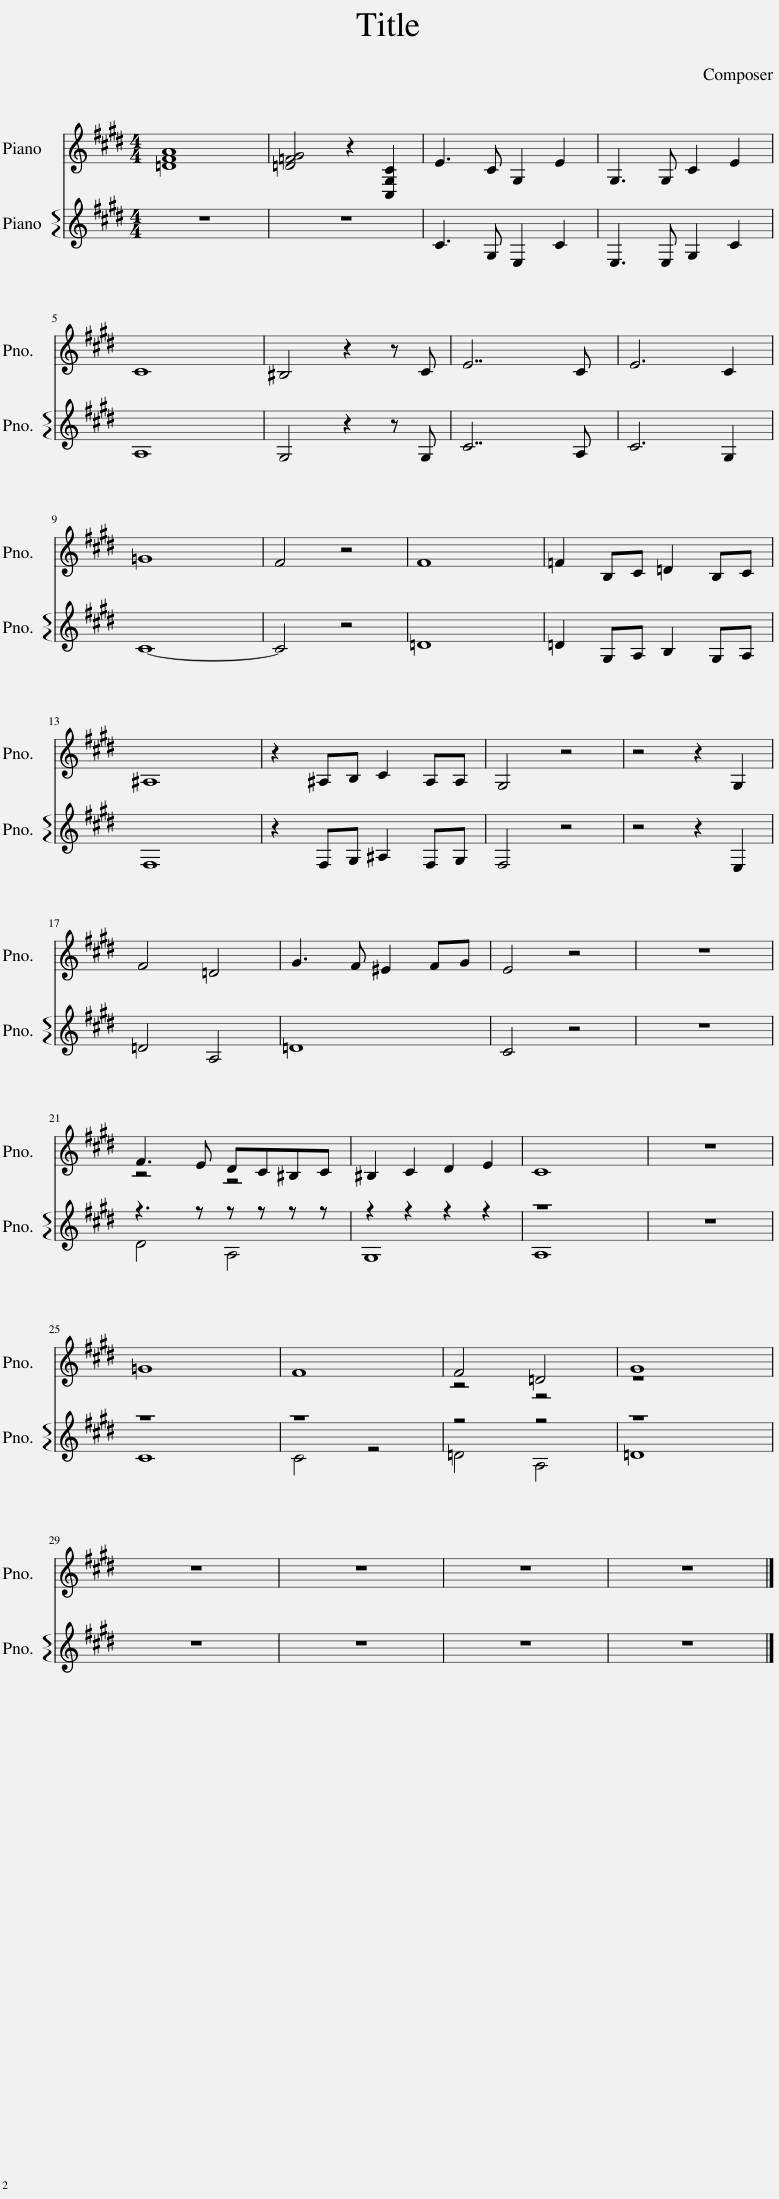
X:1
%%score 1 ( 2 3 )
L:1/8
M:4/4
I:linebreak $
K:E
V:1 treble
V:2 treble
V:3 treble
V:1
 [=DFA]8 | [=D=FG]4 z2 [C,G,C]2 | E3 C G,2 E2 | G,3 G, C2 E2 |$ C8 | %5
 ^B,4 z2 z C | E7 C | E6 C2 |$ =G8 | F4 z4 | %10
 F8 | =F2 B,C =D2 B,C |$ ^A,8 | z2 ^A,B, C2 A,A, | G,4 z4 | %15
 z4 z2 G,2 |$ F4 =D4 | G3 F ^E2 FG | E4 z4 | z8 |$ %20
 F3 E DC^B,C | ^B,2 C2 D2 E2 | C8 | z8 |$ =G8 | %25
 F8 | F4 =D4 | G8 |$ z8 | z8 | %30
 z8 | z8 |] %32
V:2
 z8 | z8 | C3 G, E,2 C2 | E,3 E, G,2 C2 |$ A,8 | %5
 G,4 z2 z G, | C7 A, | C6 G,2 |$ C8- | C4 z4 | %10
 =D8 | =D2 G,A, B,2 G,A, |$ F,8 | z2 F,G, ^A,2 F,G, | F,4 z4 | %15
 z4 z2 E,2 |$ =D4 A,4 | =D8 | C4 z4 | z8 |$ %20
 z3 z z z z z | z2 z2 z2 z2 | z8 | z8 |$ z8 | %25
 z8 | z4 z4 | z8 |$ z8 | z8 | %30
 z8 | z8 |] %32
V:3
 x8 | x8 | x8 | x8 |$ x8 | %5
 x8 | x8 | x8 |$ x8 | x8 | %10
 x8 | x8 |$ x8 | x8 | x8 | %15
 x8 |$ x8 | x8 | x8 | x8 |$ %20
 D4 A,4 | G,8 | A,8 | x8 |$ C8 | %25
 C4 z4 | =D4 A,4 | =D8 |$ x8 | x8 | %30
 x8 | x8 |] %32
